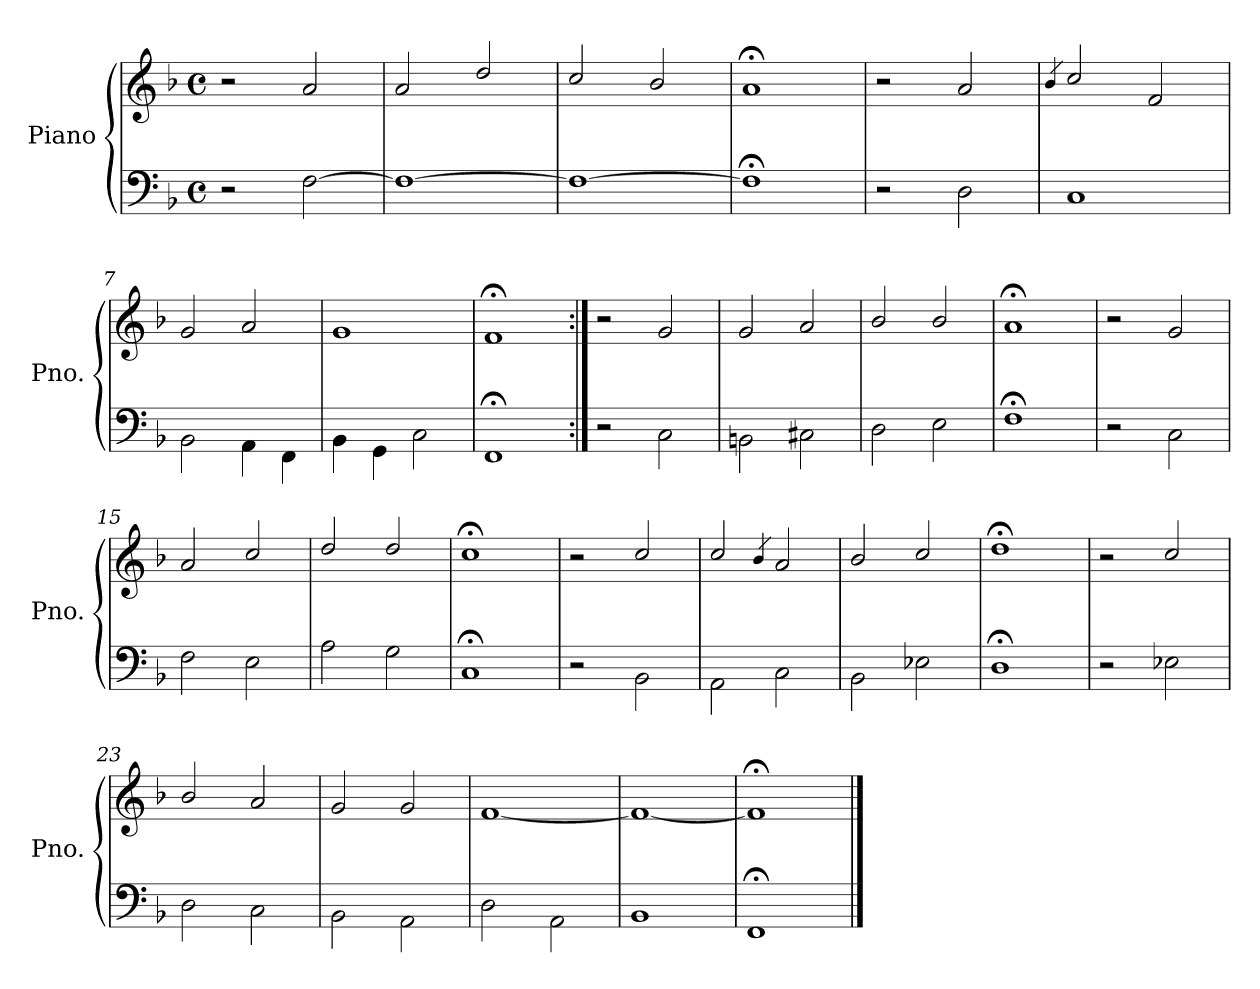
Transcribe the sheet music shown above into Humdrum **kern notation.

**kern	**kern
*part1	*part1
*staff2	*staff1
*I"Piano	*
*I'Pno.	*
*clefF4	*clefG2
*k[b-]	*k[b-]
*F:	*F:
*M4/4	*M4/4
*met(c)	*met(c)
=1	=1
2r	2r
[<2F\	2a/
=2	=2
1F_	2a/
.	2dd/
=3	=3
1F_	2cc/
.	2b-/
=4	=4
1F;]	1a;<
=5	=5
2r	2r
2D\	2a/
=6	=6
.	4qb-/
1C	2cc/
.	2f/
=7	=7
2BB-\	2g/
4AA\	2a/
4FF\	.
=8	=8
4BB-\	1g
4GG\	.
2C\	.
=9	=9
1FF;	1f;<
!!LO:LB:g=z
=10:|!	=10:|!
2r	2r
2C\	2g/
=11	=11
2BBn\	2g/
2C#X\	2a/
=12	=12
2D\	2b-/
2E\	2b-/
=13	=13
1F;	1a;<
=14	=14
2r	2r
2C\	2g/
=15	=15
2F\	2a/
2E\	2cc/
=16	=16
2A\	2dd/
2G\	2dd/
=17	=17
1C;	1cc;<
!!LO:PB:g=z
=18	=18
2r	2r
2BB-\	2cc/
=19	=19
2AA\	2cc/
.	4qb-/
2C\	2a/
=20	=20
2BB-\	2b-/
2E-X\	2cc/
=21	=21
1D;	1dd;<
=22	=22
2r	2r
2E-X\	2cc/
=23	=23
2D\	2b-/
2C\	2a/
=24	=24
2BB-\	2g/
2AA\	2g/
=25	=25
2D\	[>1f
2AA\	.
=26	=26
1BB-	1f_
=27	=27
1FF;	1f;<]
==	==
*-	*-
